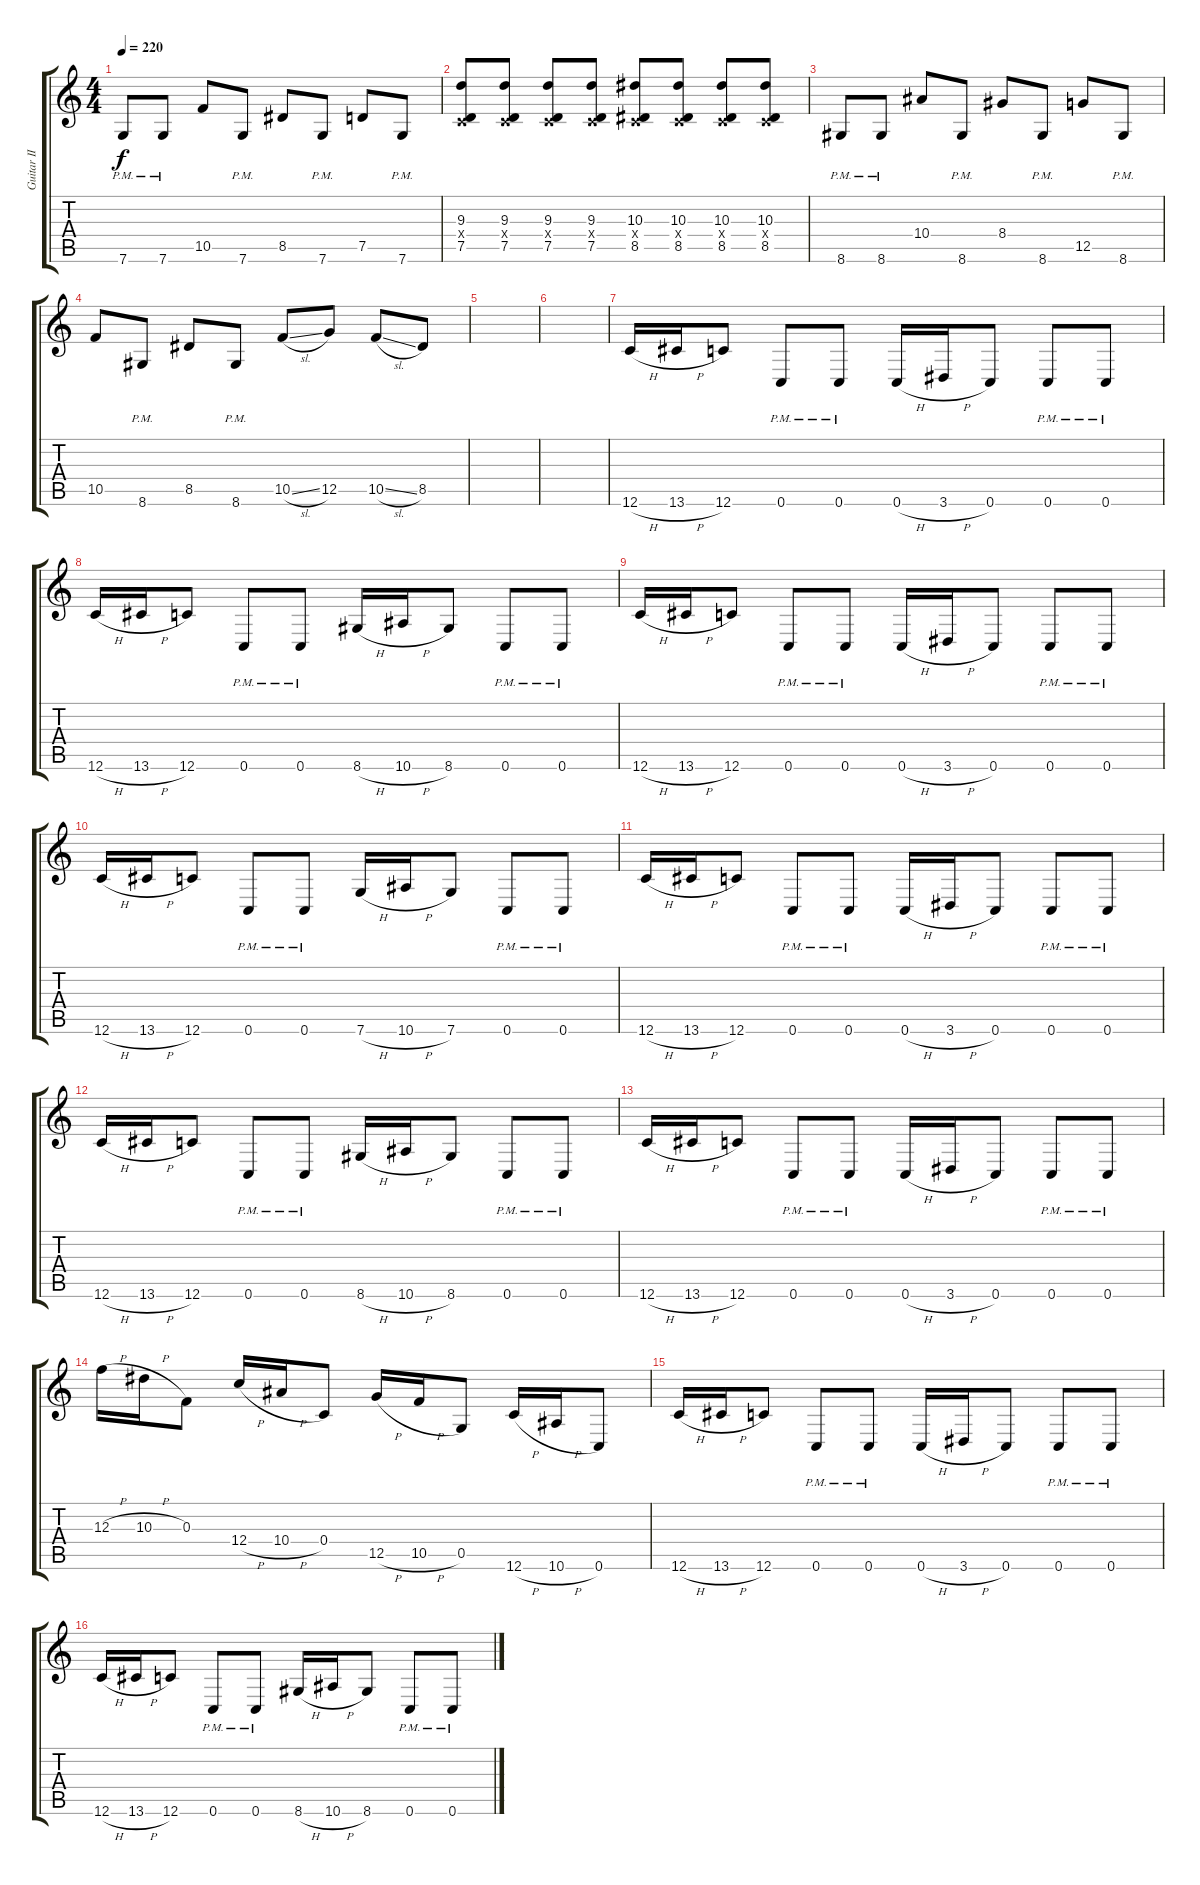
\track ("Guitar II" "Guitar II") {instrument overdrivenguitar}
\staff {score tabs}
\tuning (D4 A3 F3 C3 G2 C2) {hide}
\ts (4 4)
\tempo 220
\clef g2
\ks c
7.6{pm}.8{dy f} 7.6{pm}.8 10.5.8 7.6{pm}.8 8.5.8 7.6{pm}.8 7.5.8 7.6{pm}.8 |
(9.3 0.4{x} 7.5).8 (9.3 0.4{x} 7.5).8 (9.3 0.4{x} 7.5).8 (9.3 0.4{x} 7.5).8 (10.3 0.4{x} 8.5).8 (10.3 0.4{x} 8.5).8 (10.3 0.4{x} 8.5).8 (10.3 0.4{x} 8.5).8 |
8.6{pm}.8 8.6{pm}.8 10.4.8 8.6{pm}.8 8.4.8 8.6{pm}.8 12.5.8 8.6{pm}.8 |
10.5.8 8.6{pm}.8 8.5.8 8.6{pm}.8 10.5{sl}.8 12.5.8 10.5{sl}.8 8.5.8 |
|
|
12.6{h}.16 13.6{h}.16 12.6.8 0.6{pm}.8 0.6{pm}.8 0.6{h}.16 3.6{h}.16 0.6.8 0.6{pm}.8 0.6{pm}.8 |
12.6{h}.16 13.6{h}.16 12.6.8 0.6{pm}.8 0.6{pm}.8 8.6{h}.16 10.6{h}.16 8.6.8 0.6{pm}.8 0.6{pm}.8 |
12.6{h}.16 13.6{h}.16 12.6.8 0.6{pm}.8 0.6{pm}.8 0.6{h}.16 3.6{h}.16 0.6.8 0.6{pm}.8 0.6{pm}.8 |
12.6{h}.16 13.6{h}.16 12.6.8 0.6{pm}.8 0.6{pm}.8 7.6{h}.16 10.6{h}.16 7.6.8 0.6{pm}.8 0.6{pm}.8 |
12.6{h}.16 13.6{h}.16 12.6.8 0.6{pm}.8 0.6{pm}.8 0.6{h}.16 3.6{h}.16 0.6.8 0.6{pm}.8 0.6{pm}.8 |
12.6{h}.16 13.6{h}.16 12.6.8 0.6{pm}.8 0.6{pm}.8 8.6{h}.16 10.6{h}.16 8.6.8 0.6{pm}.8 0.6{pm}.8 |
12.6{h}.16 13.6{h}.16 12.6.8 0.6{pm}.8 0.6{pm}.8 0.6{h}.16 3.6{h}.16 0.6.8 0.6{pm}.8 0.6{pm}.8 |
12.3{h}.16 10.3{h}.16 0.3.8 12.4{h}.16 10.4{h}.16 0.4.8 12.5{h}.16 10.5{h}.16 0.5.8 12.6{h}.16 10.6{h}.16 0.6.8 |
12.6{h}.16 13.6{h}.16 12.6.8 0.6{pm}.8 0.6{pm}.8 0.6{h}.16 3.6{h}.16 0.6.8 0.6{pm}.8 0.6{pm}.8 |
12.6{h}.16 13.6{h}.16 12.6.8 0.6{pm}.8 0.6{pm}.8 8.6{h}.16 10.6{h}.16 8.6.8 0.6{pm}.8 0.6{pm}.8
